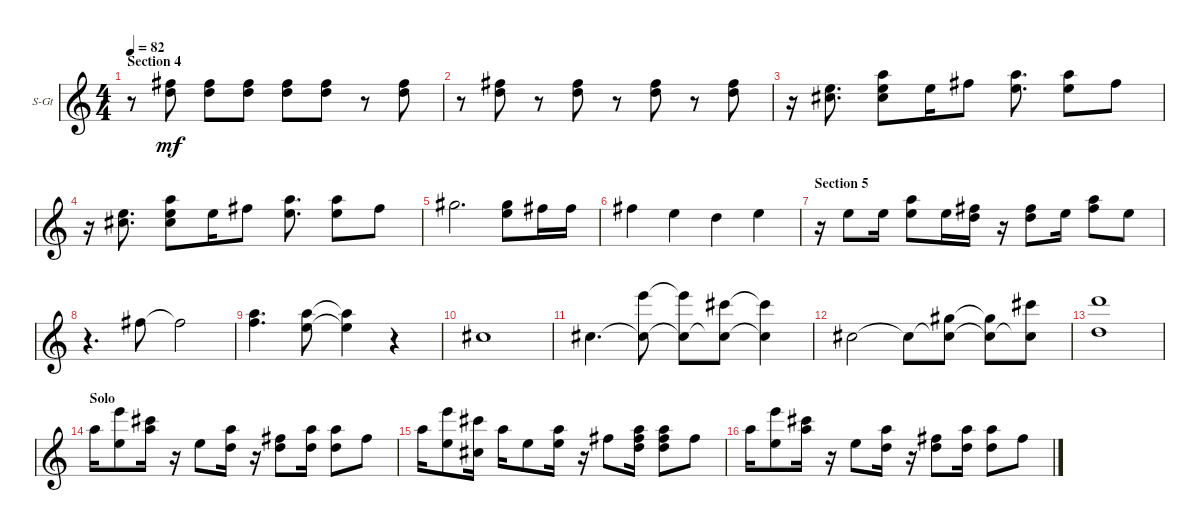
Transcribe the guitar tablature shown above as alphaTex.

\bracketExtendMode groupsimilarinstruments
\firstSystemTrackNameOrientation horizontal
\otherSystemsTrackNameOrientation horizontal
\track ("keys" "S-Gt") {instrument electricpiano1}
\staff {score}
\tuning (E4 B3 G3 D3 A2 E2)
\displaytranspose 12
\ts (4 4)
\section ("" "Section 4")
\tempo 82
\clef g2
\ks aminor
r.8{dy mf} (2.1 3.2).8 (2.1 3.2).8 (2.1 3.2).8 (2.1 3.2).8 (2.1 3.2).8 r.8 (2.1 3.2).8 |
r.8 (2.1 3.2).8 r.8 (2.1 3.2).8 r.8 (2.1 3.2).8 r.8 (2.1 3.2).8 |
r.16 (5.2 6.3).8{d} (5.1 5.2 6.3).8 5.2.16 7.2.8 (5.1 5.2).8{d} (5.1 5.2).8 2.1.8 |
r.16 (5.2 6.3).8{d} (5.1 5.2 6.3).8 5.2.16 7.2.8 (5.1 5.2).8{d} (5.1 5.2).8 2.1.8 |
4.1.2{d} (4.1 5.2).8 2.1.16 2.1.16 |
2.1.4 5.2.4 3.2.4 0.1.4 |
\section ("" "Section 5")
r.16 0.1.8 0.1.16 (0.1 10.2).8 0.1.16 (2.1 3.2).16 r.16 (2.1 3.2).8 0.1.16 (5.1 7.2).8 0.1.8 |
r.4{d} 2.1.8 2.1{t}.2 |
(5.1 6.2).4{d} (5.1 5.2).8 (5.1{t} 5.2{t}).4 r.4 |
2.2.1 |
2.2.4{d} (12.1 2.2{t}).8 (12.1{t} 2.2{t}).8 (9.1 2.2{t}).8 (9.1{t} 2.2{t}).4 |
2.2.2 2.2{t}.8 (4.1 2.2{t}).8 (4.1{t} 2.2{t}).8 (9.1 2.2{t}).8 |
(10.1 7.3).1 |
\section ("" "Solo")
10.2.16 (12.1 9.3).8 (9.1 10.2).16 r.16 0.1.8 (5.1 3.2).16 r.16 (2.1 3.2).8 (5.1 3.2).16 (5.1 3.2).8 7.2.8 |
10.2.16 (12.1 9.3).8 (9.1 6.3).16 5.1.16 5.2.8 (5.1 5.2).16 r.16 7.2.8 (5.1 7.2 7.3).16 (5.1 7.2 7.3).8 7.2.8 |
10.2.16 (12.1 9.3).8 (9.1 10.2).16 r.16 0.1.8 (5.1 3.2).16 r.16 (2.1 3.2).8 (5.1 3.2).16 (5.1 3.2).8 7.2.8
